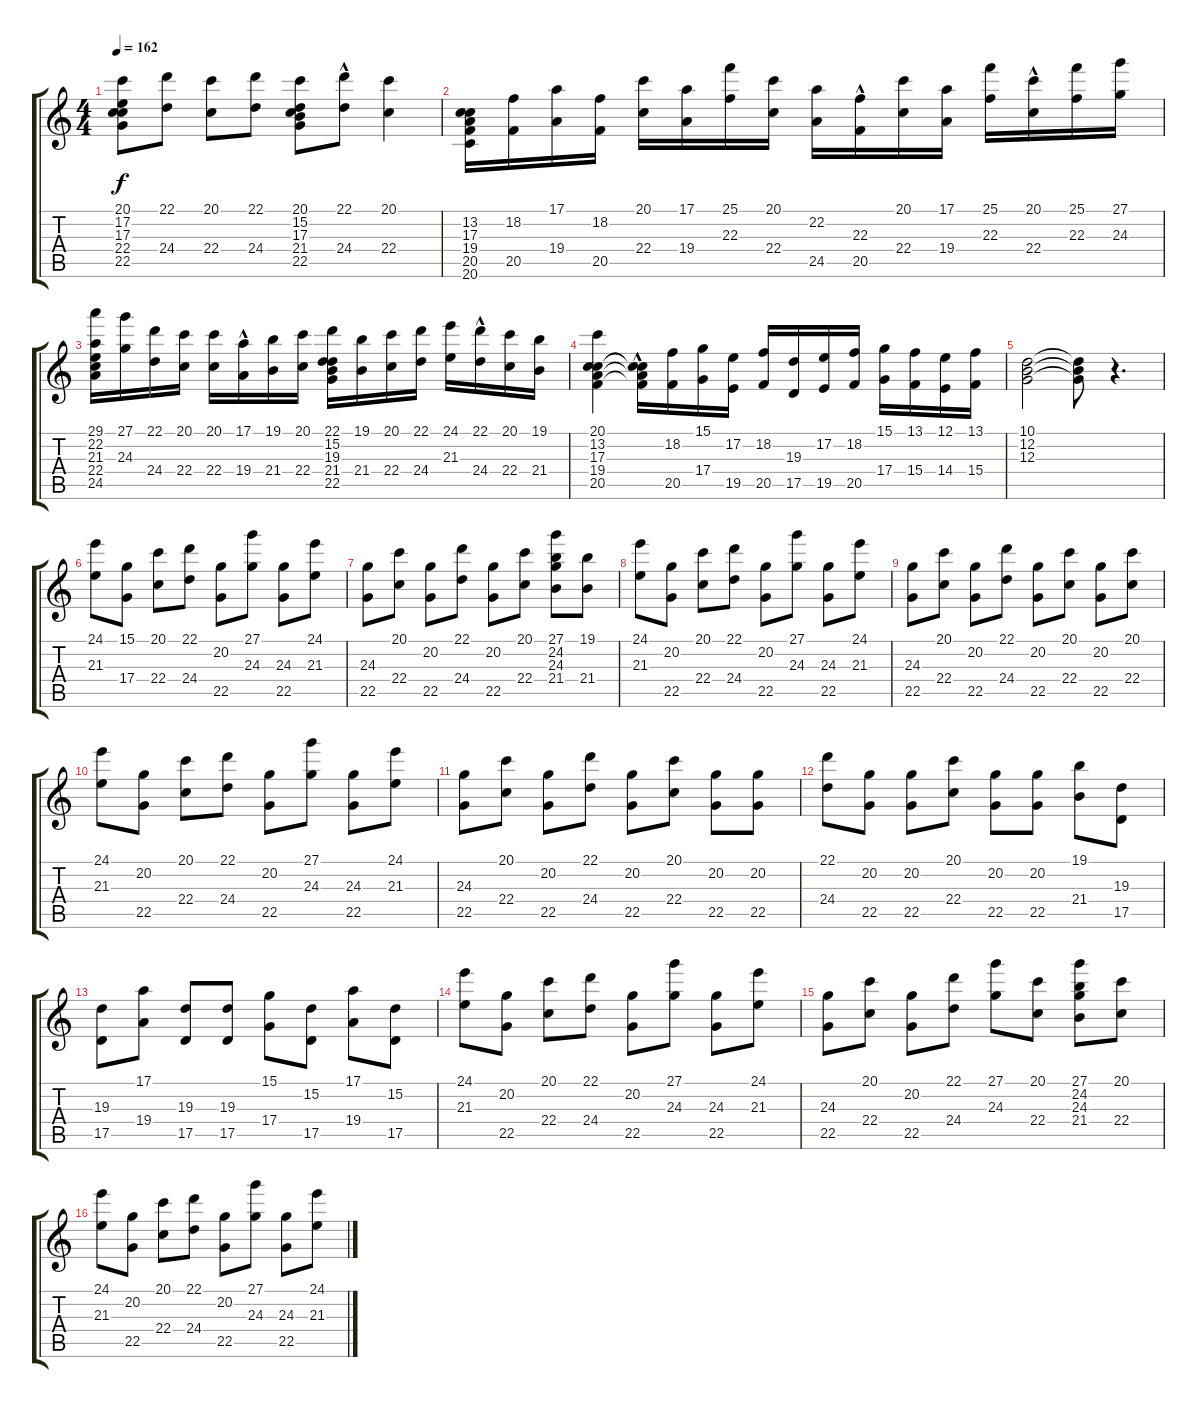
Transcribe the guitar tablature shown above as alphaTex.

\track "" {instrument cello}
\staff {score tabs}
\tuning (E4 B3 G3 D3 A2 E2) {hide}
\ts (4 4)
\tempo 162
\clef g2
\ks c
(20.1 17.2 17.3 22.4 22.5).8{dy f} (22.1 24.4).8 (20.1 22.4).8 (22.1 24.4).8 (20.1 15.2 17.3 21.4 22.5).8 (22.1 24.4{hac}).8 (20.1 22.4).4 |
(13.2 17.3 19.4 20.5 20.6).16 (18.2 20.5).16 (17.1 19.4).16 (18.2 20.5).16 (20.1 22.4).16 (17.1 19.4).16 (25.1 22.3).16 (20.1 22.4).16 (22.2 24.5).16 (22.3 20.5{hac}).16 (20.1 22.4).16 (17.1 19.4).16 (25.1 22.3).16 (20.1 22.4{hac}).16 (25.1 22.3).16 (27.1 24.3).16 |
(29.1 22.2 21.3 22.4 24.5).16 (27.1 24.3).16 (22.1 24.4).16 (20.1 22.4).16 (20.1 22.4).16 (17.1 19.4{hac}).16 (19.1 21.4).16 (20.1 22.4).16 (22.1 15.2 19.3 21.4 22.5).16 (19.1 21.4).16 (20.1 22.4).16 (22.1 24.4).16 (24.1 21.3).16 (22.1 24.4{hac}).16 (20.1 22.4).16 (19.1 21.4).16 |
(20.1 13.2 17.3 19.4 20.5).4 (13.2{hac t} 17.3{hac t} 19.4{hac t} 20.5{t}).16 (18.2 20.5).16 (15.1 17.4).16 (17.2 19.5).16 (18.2 20.5).16 (19.3 17.5).16 (17.2 19.5).16 (18.2 20.5).16 (15.1 17.4).16 (13.1 15.4).16 (12.1 14.4).16 (13.1 15.4).16 |
(10.1 12.2 12.3).2 (10.1{t} 12.2{t} 12.3{t}).8 r.4{d} |
(24.1 21.3).8 (15.1 17.4).8 (20.1 22.4).8 (22.1 24.4).8 (20.2 22.5).8 (27.1 24.3).8 (24.3 22.5).8 (24.1 21.3).8 |
(24.3 22.5).8 (20.1 22.4).8 (20.2 22.5).8 (22.1 24.4).8 (20.2 22.5).8 (20.1 22.4).8 (27.1 24.2 24.3 21.4).8 (19.1 21.4).8 |
(24.1 21.3).8 (20.2 22.5).8 (20.1 22.4).8 (22.1 24.4).8 (20.2 22.5).8 (27.1 24.3).8 (24.3 22.5).8 (24.1 21.3).8 |
(24.3 22.5).8 (20.1 22.4).8 (20.2 22.5).8 (22.1 24.4).8 (20.2 22.5).8 (20.1 22.4).8 (20.2 22.5).8 (20.1 22.4).8 |
(24.1 21.3).8 (20.2 22.5).8 (20.1 22.4).8 (22.1 24.4).8 (20.2 22.5).8 (27.1 24.3).8 (24.3 22.5).8 (24.1 21.3).8 |
(24.3 22.5).8 (20.1 22.4).8 (20.2 22.5).8 (22.1 24.4).8 (20.2 22.5).8 (20.1 22.4).8 (20.2 22.5).8 (20.2 22.5).8 |
(22.1 24.4).8 (20.2 22.5).8 (20.2 22.5).8 (20.1 22.4).8 (20.2 22.5).8 (20.2 22.5).8 (19.1 21.4).8 (19.3 17.5).8 |
(19.3 17.5).8 (17.1 19.4).8 (19.3 17.5).8 (19.3 17.5).8 (15.1 17.4).8 (15.2 17.5).8 (17.1 19.4).8 (15.2 17.5).8 |
(24.1 21.3).8 (20.2 22.5).8 (20.1 22.4).8 (22.1 24.4).8 (20.2 22.5).8 (27.1 24.3).8 (24.3 22.5).8 (24.1 21.3).8 |
(24.3 22.5).8 (20.1 22.4).8 (20.2 22.5).8 (22.1 24.4).8 (27.1 24.3).8 (20.1 22.4).8 (27.1 24.2 24.3 21.4).8 (20.1 22.4).8 |
(24.1 21.3).8 (20.2 22.5).8 (20.1 22.4).8 (22.1 24.4).8 (20.2 22.5).8 (27.1 24.3).8 (24.3 22.5).8 (24.1 21.3).8
